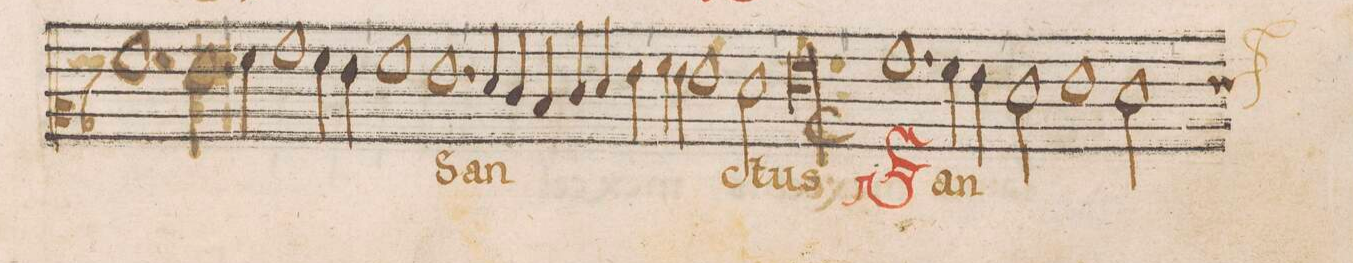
**kern	**text
*I"CANTVS	*
*clefC2	*
*k[b-]	*
*met(C|)	*
*M2/1	*
1.a	.
2.g\	.
=13-	=13-
4a\	.
1b-	.
4a\	.
4g\	.
=14-	=14-
1a	.
1.g	San-
=15-	=15-
4f/	.
4e/	.
4d/	.
4e/	.
4f/	.
4g\	.
=16-	=16-
4a\	.
4g\	.
1g	.
2f\	-ctus
=17-	=17-
0gl;<	.
=18-	=18-
1.b-	San-
4a\	.
4g\	.
=19-	=19-
2f\	.
1g	.
2f\	.
*custos:g	*
=20-	=20-
*-	*-
